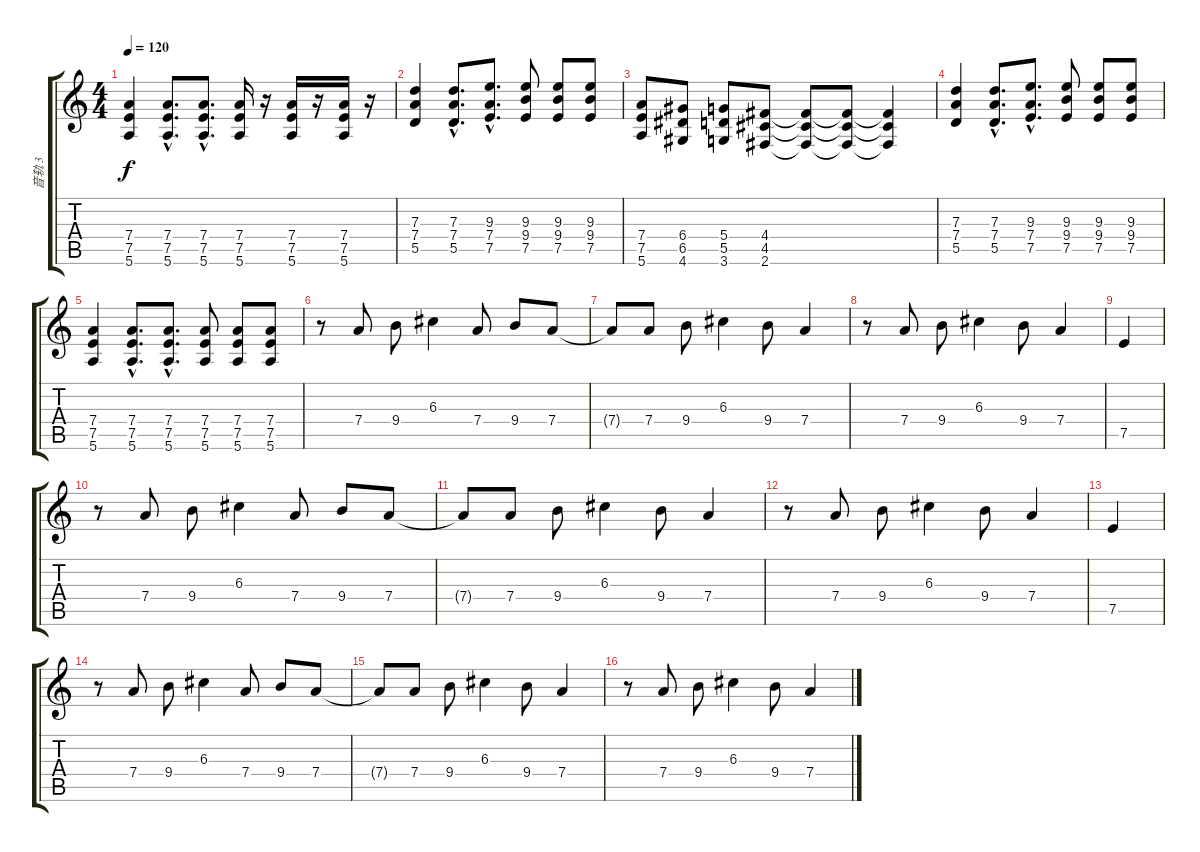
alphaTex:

\track ("音轨 3" "音轨 3") {instrument overdrivenguitar}
\staff {score tabs}
\tuning (E4 B3 G3 D3 A2 E2) {hide}
\ts (4 4)
\tempo 120
\clef g2
\ks c
(7.4 7.5 5.6).4{dy f} (7.4{hac} 7.5{hac} 5.6{hac}).8{d} (7.4{hac} 7.5{hac} 5.6{hac}).8{d} (7.4 7.5 5.6).16 r.16 (7.4 7.5 5.6).16 r.16 (7.4 7.5 5.6).16 r.16 |
(7.3 7.4 5.5).4 (7.3{hac} 7.4{hac} 5.5{hac}).8{d} (9.3{hac} 7.4{hac} 7.5{hac}).8{d} (9.3 9.4 7.5).8 (9.3 9.4 7.5).8 (9.3 9.4 7.5).8 |
(7.4 7.5 5.6).8 (6.4 6.5 4.6).8 (5.4 5.5 3.6).8 (4.4 4.5 2.6).8 (4.4{t} 4.5{t} 2.6{t}).8 (4.4{t} 4.5{t} 2.6{t}).8 (4.4{t} 4.5{t} 2.6{t}).4 |
(7.3 7.4 5.5).4 (7.3{hac} 7.4{hac} 5.5{hac}).8{d} (9.3{hac} 7.4{hac} 7.5{hac}).8{d} (9.3 9.4 7.5).8 (9.3 9.4 7.5).8 (9.3 9.4 7.5).8 |
(7.4 7.5 5.6).4 (7.4{hac} 7.5{hac} 5.6{hac}).8{d} (7.4{hac} 7.5{hac} 5.6{hac}).8{d} (7.4 7.5 5.6).8 (7.4 7.5 5.6).8 (7.4 7.5 5.6).8 |
r.8 7.4.8 9.4.8 6.3.4 7.4.8 9.4.8 7.4.8 |
7.4{t}.8 7.4.8 9.4.8 6.3.4 9.4.8 7.4.4 |
r.8 7.4.8 9.4.8 6.3.4 9.4.8 7.4.4 |
7.5.4 |
r.8 7.4.8 9.4.8 6.3.4 7.4.8 9.4.8 7.4.8 |
7.4{t}.8 7.4.8 9.4.8 6.3.4 9.4.8 7.4.4 |
r.8 7.4.8 9.4.8 6.3.4 9.4.8 7.4.4 |
7.5.4 |
r.8 7.4.8 9.4.8 6.3.4 7.4.8 9.4.8 7.4.8 |
7.4{t}.8 7.4.8 9.4.8 6.3.4 9.4.8 7.4.4 |
r.8 7.4.8 9.4.8 6.3.4 9.4.8 7.4.4
